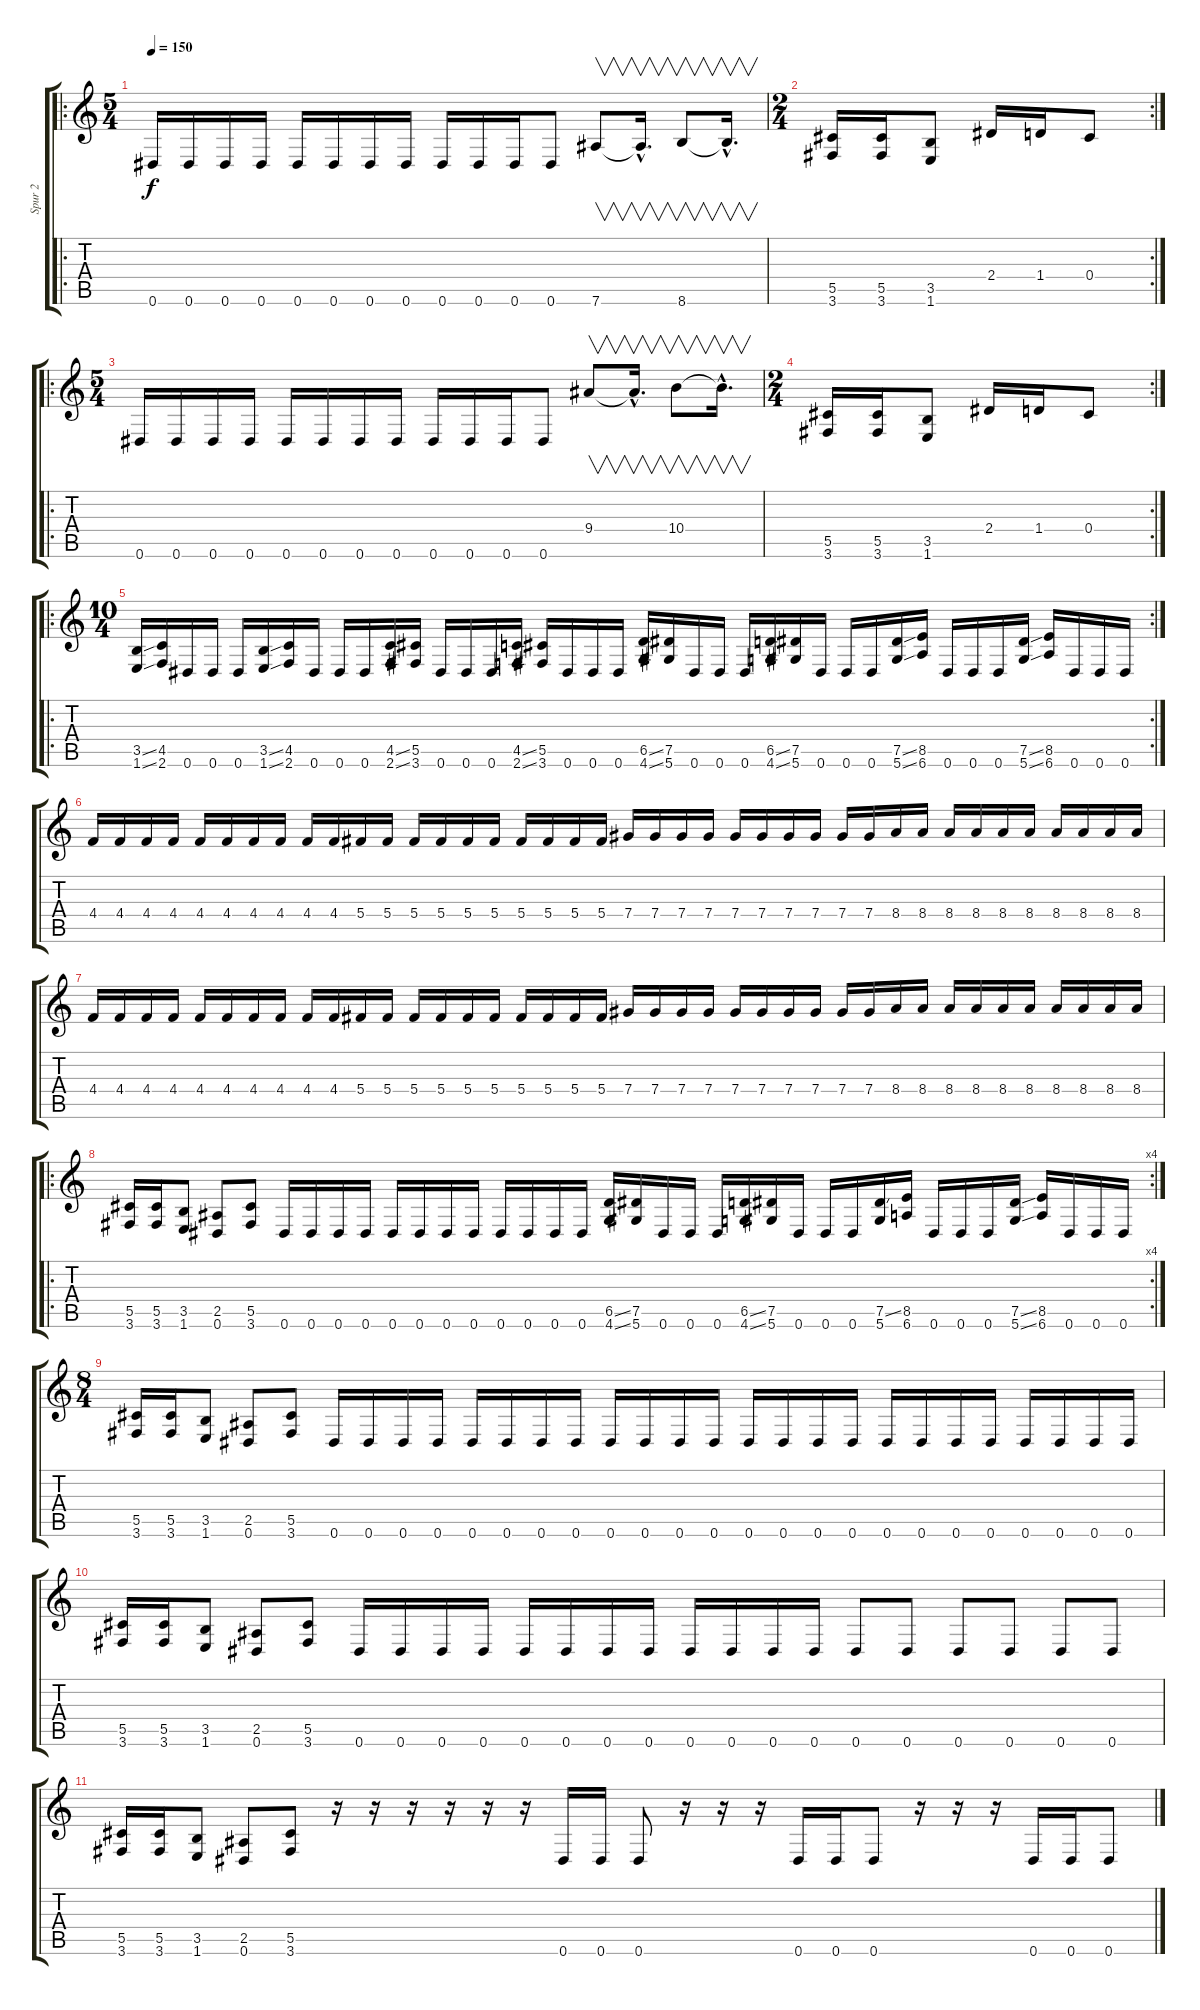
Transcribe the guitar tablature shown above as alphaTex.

\track ("Spur 2" "Spur 2") {instrument distortionguitar}
\staff {score tabs}
\tuning (Eb4 Bb3 Gb3 Db3 Ab2 Eb2) {hide}
\ro
\ts (5 4)
\tempo 150
\clef g2
\ks c
0.6.16{dy f} 0.6.16 0.6.16 0.6.16 0.6.16 0.6.16 0.6.16 0.6.16 0.6.16 0.6.16 0.6.16 0.6.8 7.6.8{v} 7.6{hac t}.16{v d} 8.6.8{v} 8.6{hac t}.16{v d} |
\rc 2
\ts (2 4)
(5.5 3.6).16 (5.5 3.6).16 (3.5 1.6).8 2.4.16 1.4.16 0.4.8 |
\ro
\ts (5 4)
0.6.16 0.6.16 0.6.16 0.6.16 0.6.16 0.6.16 0.6.16 0.6.16 0.6.16 0.6.16 0.6.16 0.6.8 9.4.8{v} 9.4{hac t}.16{v d} 10.4.8{v} 10.4{hac t}.16{v d} |
\rc 2
\ts (2 4)
(5.5 3.6).16 (5.5 3.6).16 (3.5 1.6).8 2.4.16 1.4.16 0.4.8 |
\ro
\rc 2
\ts (10 4)
(3.5{ss} 1.6{ss}).16 (4.5 2.6).16 0.6.16 0.6.16 0.6.16 (3.5{ss} 1.6{ss}).16 (4.5 2.6).16 0.6.16 0.6.16 0.6.16 (4.5{ss} 2.6{ss}).16 (5.5 3.6).16 0.6.16 0.6.16 0.6.16 (4.5{ss} 2.6{ss}).16 (5.5 3.6).16 0.6.16 0.6.16 0.6.16 (6.5{ss} 4.6{ss}).16 (7.5 5.6).16 0.6.16 0.6.16 0.6.16 (6.5{ss} 4.6{ss}).16 (7.5 5.6).16 0.6.16 0.6.16 0.6.16 (7.5{ss} 5.6{ss}).16 (8.5 6.6).16 0.6.16 0.6.16 0.6.16 (7.5{ss} 5.6{ss}).16 (8.5 6.6).16 0.6.16 0.6.16 0.6.16 |
4.4.16 4.4.16 4.4.16 4.4.16 4.4.16 4.4.16 4.4.16 4.4.16 4.4.16 4.4.16 5.4.16 5.4.16 5.4.16 5.4.16 5.4.16 5.4.16 5.4.16 5.4.16 5.4.16 5.4.16 7.4.16 7.4.16 7.4.16 7.4.16 7.4.16 7.4.16 7.4.16 7.4.16 7.4.16 7.4.16 8.4.16 8.4.16 8.4.16 8.4.16 8.4.16 8.4.16 8.4.16 8.4.16 8.4.16 8.4.16 |
4.4.16 4.4.16 4.4.16 4.4.16 4.4.16 4.4.16 4.4.16 4.4.16 4.4.16 4.4.16 5.4.16 5.4.16 5.4.16 5.4.16 5.4.16 5.4.16 5.4.16 5.4.16 5.4.16 5.4.16 7.4.16 7.4.16 7.4.16 7.4.16 7.4.16 7.4.16 7.4.16 7.4.16 7.4.16 7.4.16 8.4.16 8.4.16 8.4.16 8.4.16 8.4.16 8.4.16 8.4.16 8.4.16 8.4.16 8.4.16 |
\ro
\rc 4
(5.5 3.6).16 (5.5 3.6).16 (3.5 1.6).8 (2.5 0.6).8 (5.5 3.6).8 0.6.16 0.6.16 0.6.16 0.6.16 0.6.16 0.6.16 0.6.16 0.6.16 0.6.16 0.6.16 0.6.16 0.6.16 (6.5{ss} 4.6{ss}).16 (7.5 5.6).16 0.6.16 0.6.16 0.6.16 (6.5{ss} 4.6{ss}).16 (7.5 5.6).16 0.6.16 0.6.16 0.6.16 (7.5{ss} 5.6).16 (8.5 6.6).16 0.6.16 0.6.16 0.6.16 (7.5{ss} 5.6{ss}).16 (8.5 6.6).16 0.6.16 0.6.16 0.6.16 |
\ts (8 4)
(5.5 3.6).16 (5.5 3.6).16 (3.5 1.6).8 (2.5 0.6).8 (5.5 3.6).8 0.6.16 0.6.16 0.6.16 0.6.16 0.6.16 0.6.16 0.6.16 0.6.16 0.6.16 0.6.16 0.6.16 0.6.16 0.6.16 0.6.16 0.6.16 0.6.16 0.6.16 0.6.16 0.6.16 0.6.16 0.6.16 0.6.16 0.6.16 0.6.16 |
(5.5 3.6).16 (5.5 3.6).16 (3.5 1.6).8 (2.5 0.6).8 (5.5 3.6).8 0.6.16 0.6.16 0.6.16 0.6.16 0.6.16 0.6.16 0.6.16 0.6.16 0.6.16 0.6.16 0.6.16 0.6.16 0.6.8 0.6.8 0.6.8 0.6.8 0.6.8 0.6.8 |
(5.5 3.6).16 (5.5 3.6).16 (3.5 1.6).8 (2.5 0.6).8 (5.5 3.6).8 r.16 r.16 r.16 r.16 r.16 r.16 0.6.16 0.6.16 0.6.8 r.16 r.16 r.16 0.6.16 0.6.16 0.6.8 r.16 r.16 r.16 0.6.16 0.6.16 0.6.8
